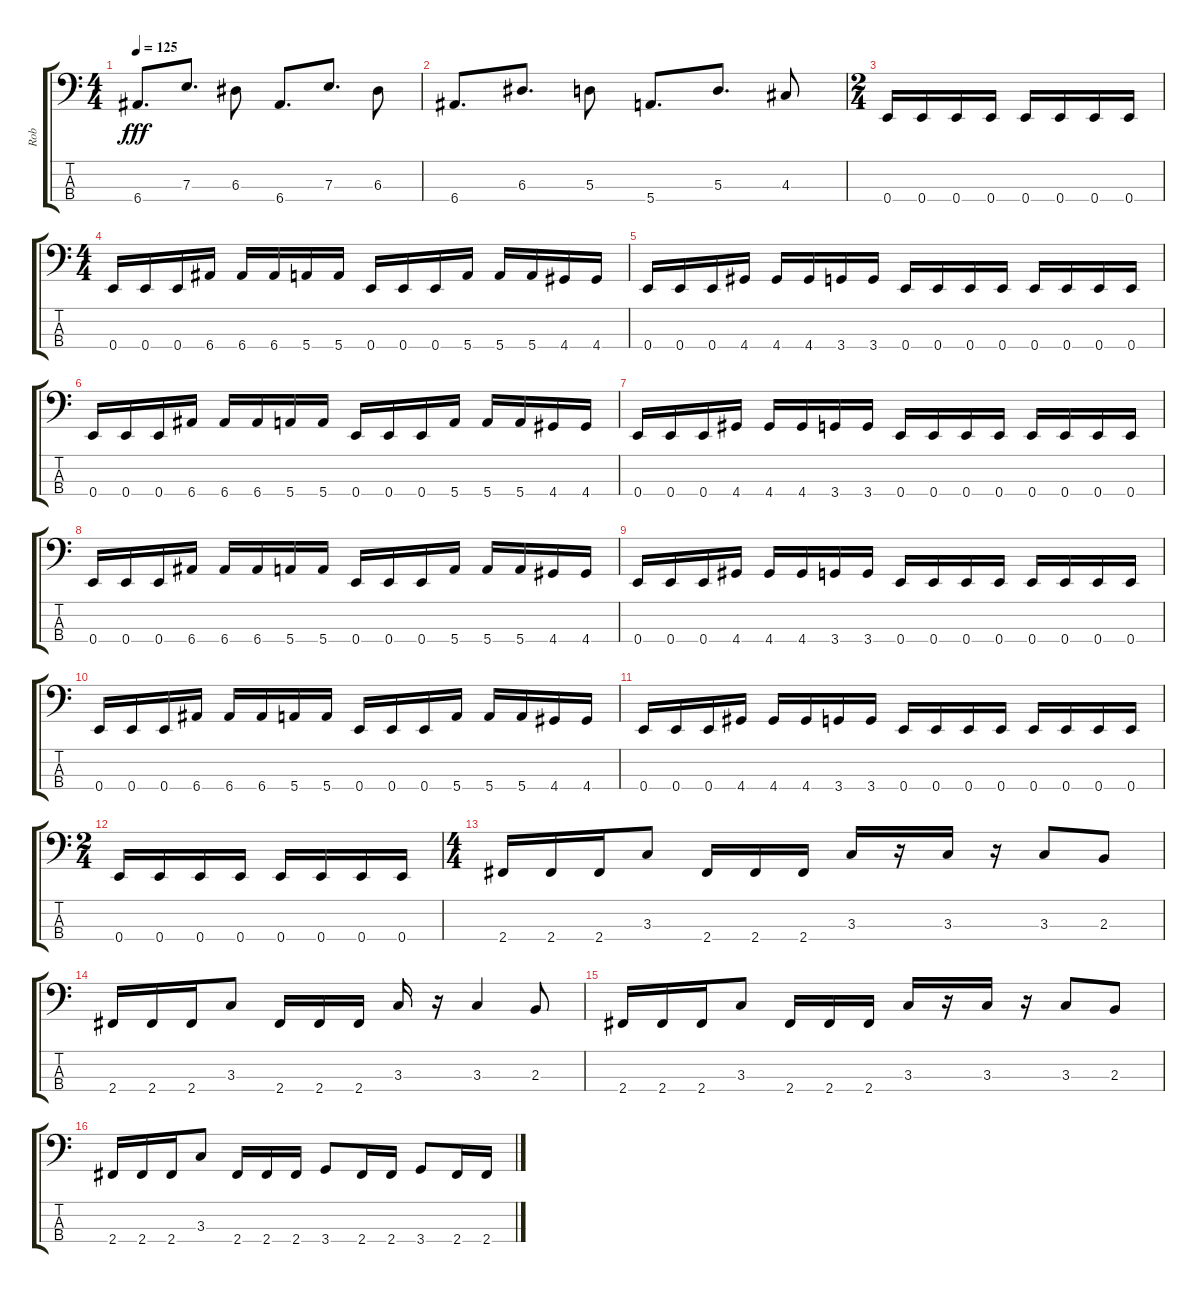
\track ("Rob" "Rob") {instrument electricbassfinger}
\staff {score tabs}
\tuning (G2 D2 A1 E1) {hide}
\ts (4 4)
\tempo 125
\clef f4
\ks c
6.4.8{d dy fff} 7.3.8{d} 6.3.8 6.4.8{d} 7.3.8{d} 6.3.8 |
6.4.8{d} 6.3.8{d} 5.3.8 5.4.8{d} 5.3.8{d} 4.3.8 |
\ts (2 4)
0.4.16 0.4.16 0.4.16 0.4.16 0.4.16 0.4.16 0.4.16 0.4.16 |
\ts (4 4)
0.4.16 0.4.16 0.4.16 6.4.16 6.4.16 6.4.16 5.4.16 5.4.16 0.4.16 0.4.16 0.4.16 5.4.16 5.4.16 5.4.16 4.4.16 4.4.16 |
0.4.16 0.4.16 0.4.16 4.4.16 4.4.16 4.4.16 3.4.16 3.4.16 0.4.16 0.4.16 0.4.16 0.4.16 0.4.16 0.4.16 0.4.16 0.4.16 |
0.4.16 0.4.16 0.4.16 6.4.16 6.4.16 6.4.16 5.4.16 5.4.16 0.4.16 0.4.16 0.4.16 5.4.16 5.4.16 5.4.16 4.4.16 4.4.16 |
0.4.16 0.4.16 0.4.16 4.4.16 4.4.16 4.4.16 3.4.16 3.4.16 0.4.16 0.4.16 0.4.16 0.4.16 0.4.16 0.4.16 0.4.16 0.4.16 |
0.4.16 0.4.16 0.4.16 6.4.16 6.4.16 6.4.16 5.4.16 5.4.16 0.4.16 0.4.16 0.4.16 5.4.16 5.4.16 5.4.16 4.4.16 4.4.16 |
0.4.16 0.4.16 0.4.16 4.4.16 4.4.16 4.4.16 3.4.16 3.4.16 0.4.16 0.4.16 0.4.16 0.4.16 0.4.16 0.4.16 0.4.16 0.4.16 |
0.4.16 0.4.16 0.4.16 6.4.16 6.4.16 6.4.16 5.4.16 5.4.16 0.4.16 0.4.16 0.4.16 5.4.16 5.4.16 5.4.16 4.4.16 4.4.16 |
0.4.16 0.4.16 0.4.16 4.4.16 4.4.16 4.4.16 3.4.16 3.4.16 0.4.16 0.4.16 0.4.16 0.4.16 0.4.16 0.4.16 0.4.16 0.4.16 |
\ts (2 4)
0.4.16 0.4.16 0.4.16 0.4.16 0.4.16 0.4.16 0.4.16 0.4.16 |
\ts (4 4)
2.4.16 2.4.16 2.4.16 3.3.8 2.4.16 2.4.16 2.4.16 3.3.16 r.16 3.3.16 r.16 3.3.8 2.3.8 |
2.4.16 2.4.16 2.4.16 3.3.8 2.4.16 2.4.16 2.4.16 3.3.16 r.16 3.3.4 2.3.8 |
2.4.16 2.4.16 2.4.16 3.3.8 2.4.16 2.4.16 2.4.16 3.3.16 r.16 3.3.16 r.16 3.3.8 2.3.8 |
2.4.16 2.4.16 2.4.16 3.3.8 2.4.16 2.4.16 2.4.16 3.4.8 2.4.16 2.4.16 3.4.8 2.4.16 2.4.16
